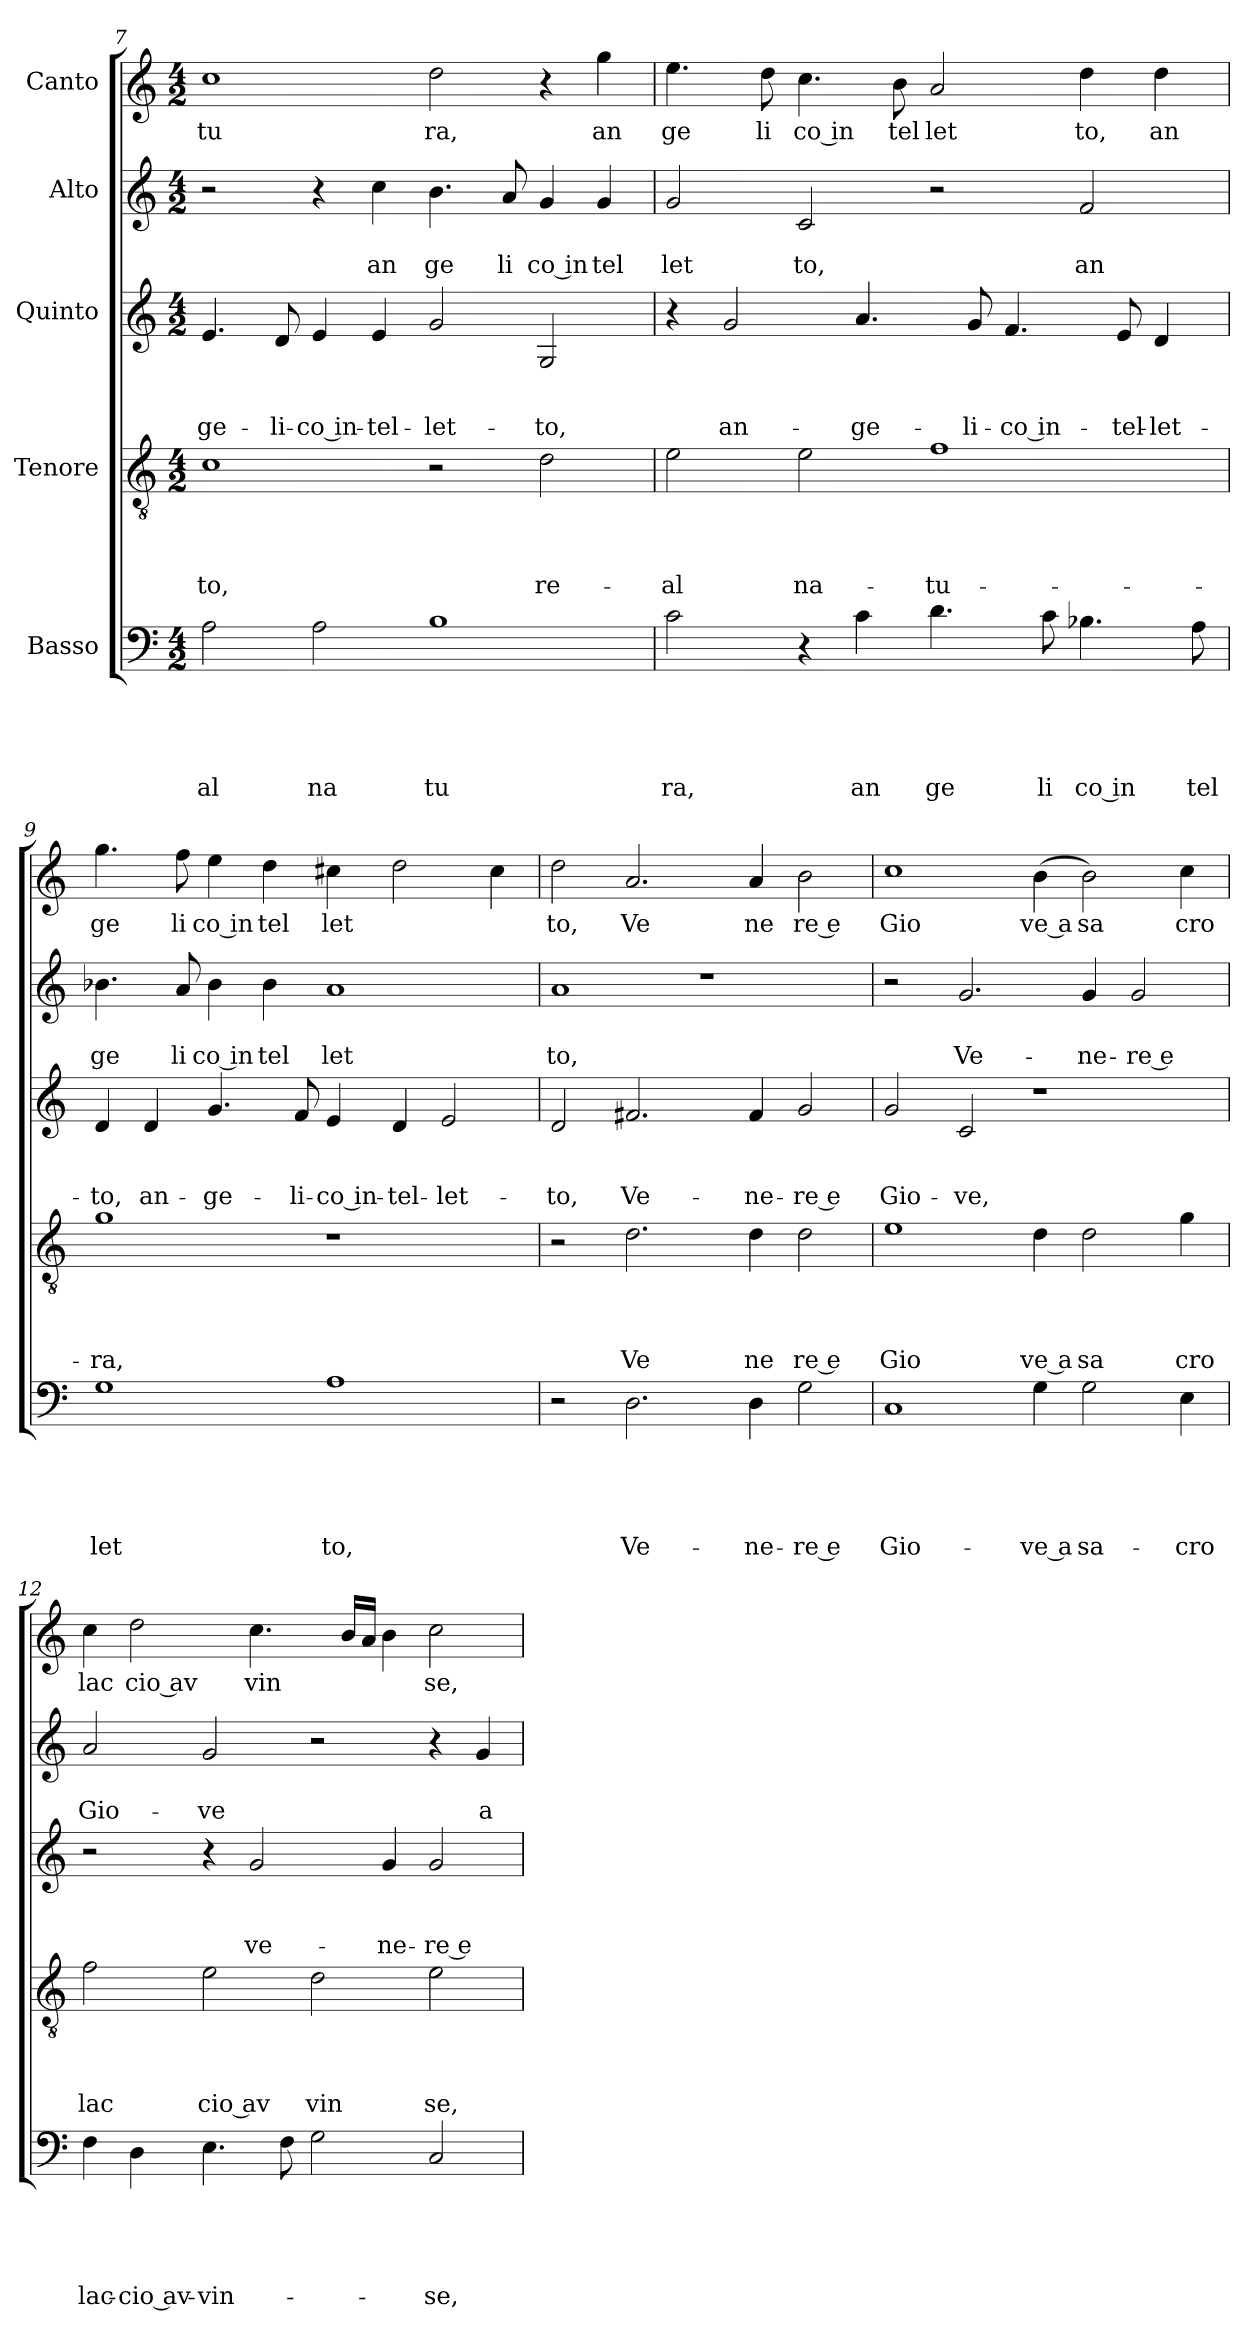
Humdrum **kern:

**kern	**text	**text	**text	**text	**text	**kern	**text	**text	**text	**text	**kern	**text	**text	**text	**kern	**text	**text	**kern	**text
*part5	*part5	*part5	*part5	*part5	*part5	*part4	*part4	*part4	*part4	*part4	*part3	*part3	*part3	*part3	*part2	*part2	*part2	*part1	*part1
*staff5	*staff5	*staff5	*staff5	*staff5	*staff5	*staff4	*staff4	*staff4	*staff4	*staff4	*staff3	*staff3	*staff3	*staff3	*staff2	*staff2	*staff2	*staff1	*staff1
*I"Basso	*	*	*	*	*	*I"Tenore	*	*	*	*	*I"Quinto	*	*	*	*I"Alto	*	*	*I"Canto	*
*clefF4	*	*	*	*	*	*clefGv2	*	*	*	*	*clefG2	*	*	*	*clefG2	*	*	*clefG2	*
*k[]	*	*	*	*	*	*k[]	*	*	*	*	*k[]	*	*	*	*k[]	*	*	*k[]	*
*C:	*	*	*	*	*	*C:	*	*	*	*	*C:	*	*	*	*C:	*	*	*C:	*
*M4/2	*	*	*	*	*	*M4/2	*	*	*	*	*M4/2	*	*	*	*M4/2	*	*	*M4/2	*
=7	=7	=7	=7	=7	=7	=7	=7	=7	=7	=7	=7	=7	=7	=7	=7	=7	=7	=7	=7
!	!	!	!	!	!LO:LY:b	!	!	!	!	!LO:LY:b	!	!	!	!LO:LY:b	!	!	!	!	!LO:LY:b
2A\	.	.	.	.	al	1c	.	.	.	-to,	4.e/	.	.	-ge-	2r	.	.	1cc	tu
!	!	!	!	!	!	!	!	!	!	!	!	!	!	!LO:LY:b	!	!	!	!	!
.	.	.	.	.	.	.	.	.	.	.	8d/	.	.	-li-	.	.	.	.	.
!	!	!	!	!	!LO:LY:b	!	!	!	!	!	!	!	!	!LO:LY:b:rj	!	!	!	!	!
2A\	.	.	.	.	na	.	.	.	.	.	4e/	.	.	-co in-	4r	.	.	.	.
!	!	!	!	!	!	!	!	!	!	!	!	!	!	!LO:LY:b	!	!	!LO:LY:b	!	!
.	.	.	.	.	.	.	.	.	.	.	4e/	.	.	-tel-	4cc\	.	an	.	.
!	!	!	!	!	!LO:LY:b	!	!	!	!	!	!	!	!	!LO:LY:b	!	!	!LO:LY:b	!	!LO:LY:b
1B	.	.	.	.	tu	2r	.	.	.	.	2g/	.	.	-let-	4.b\	.	ge	2dd\	ra,
!	!	!	!	!	!	!	!	!	!	!	!	!	!	!	!	!	!LO:LY:b	!	!
.	.	.	.	.	.	.	.	.	.	.	.	.	.	.	8a/	.	li	.	.
!	!	!	!	!	!	!	!	!	!	!LO:LY:b	!	!	!	!LO:LY:b	!	!	!LO:LY:b:rj	!	!
.	.	.	.	.	.	2d\	.	.	.	re-	2G/	.	.	-to,	4g/	.	co in	4r	.
!	!	!	!	!	!	!	!	!	!	!	!	!	!	!	!	!	!LO:LY:b	!	!LO:LY:b
.	.	.	.	.	.	.	.	.	.	.	.	.	.	.	4g/	.	tel	4gg\	an
=8	=8	=8	=8	=8	=8	=8	=8	=8	=8	=8	=8	=8	=8	=8	=8	=8	=8	=8	=8
!	!	!	!	!	!LO:LY:b	!	!	!	!	!LO:LY:b	!	!	!	!	!	!	!LO:LY:b	!	!LO:LY:b
2c\	.	.	.	.	ra,	2e\	.	.	.	-al	4r	.	.	.	2g/	.	let	4.ee\	ge
!	!	!	!	!	!	!	!	!	!	!	!	!	!	!LO:LY:b	!	!	!	!	!
.	.	.	.	.	.	.	.	.	.	.	2g/	.	.	an-	.	.	.	.	.
!	!	!	!	!	!	!	!	!	!	!	!	!	!	!	!	!	!	!	!LO:LY:b
.	.	.	.	.	.	.	.	.	.	.	.	.	.	.	.	.	.	8dd\	li
!	!	!	!	!	!	!	!	!	!	!LO:LY:b	!	!	!	!	!	!	!LO:LY:b	!	!LO:LY:b:rj
4r	.	.	.	.	.	2e\	.	.	.	na-	.	.	.	.	2c/	.	to,	4.cc\	co in
!	!	!	!	!	!LO:LY:b	!	!	!	!	!	!	!	!	!LO:LY:b	!	!	!	!	!
4c\	.	.	.	.	an	.	.	.	.	.	4.a/	.	.	-ge-	.	.	.	.	.
!	!	!	!	!	!	!	!	!	!	!	!	!	!	!	!	!	!	!	!LO:LY:b
.	.	.	.	.	.	.	.	.	.	.	.	.	.	.	.	.	.	8b\	tel
!	!	!	!	!	!LO:LY:b	!	!	!	!	!LO:LY:b	!	!	!	!	!	!	!	!	!LO:LY:b
4.d\	.	.	.	.	ge	1f	.	.	.	-tu-	.	.	.	.	2r	.	.	2a/	let
!	!	!	!	!	!	!	!	!	!	!	!	!	!	!LO:LY:b	!	!	!	!	!
.	.	.	.	.	.	.	.	.	.	.	8g/	.	.	-li-	.	.	.	.	.
!	!	!	!	!	!	!	!	!	!	!	!	!	!	!LO:LY:b:rj	!	!	!	!	!
.	.	.	.	.	.	.	.	.	.	.	4.f/	.	.	-co in-	.	.	.	.	.
!	!	!	!	!	!LO:LY:b	!	!	!	!	!	!	!	!	!	!	!	!	!	!
8c\	.	.	.	.	li	.	.	.	.	.	.	.	.	.	.	.	.	.	.
!	!	!	!	!	!LO:LY:b:rj	!	!	!	!	!	!	!	!	!	!	!	!LO:LY:b	!	!LO:LY:b
4.B-X\	.	.	.	.	co in	.	.	.	.	.	.	.	.	.	2f/	.	an	4dd\	to,
!	!	!	!	!	!	!	!	!	!	!	!	!	!	!LO:LY:b	!	!	!	!	!
.	.	.	.	.	.	.	.	.	.	.	8e/	.	.	-tel-	.	.	.	.	.
!	!	!	!	!	!	!	!	!	!	!	!	!	!	!LO:LY:b	!	!	!	!	!LO:LY:b
.	.	.	.	.	.	.	.	.	.	.	4d/	.	.	-let-	.	.	.	4dd\	an
!	!	!	!	!	!LO:LY:b	!	!	!	!	!	!	!	!	!	!	!	!	!	!
8A\	.	.	.	.	tel	.	.	.	.	.	.	.	.	.	.	.	.	.	.
=9	=9	=9	=9	=9	=9	=9	=9	=9	=9	=9	=9	=9	=9	=9	=9	=9	=9	=9	=9
!	!	!	!	!	!LO:LY:b	!	!	!	!	!LO:LY:b	!	!	!	!LO:LY:b	!	!	!LO:LY:b	!	!LO:LY:b
1G	.	.	.	.	let	1g	.	.	.	-ra,	4d/	.	.	-to,	4.b-X\	.	ge	4.gg\	ge
!	!	!	!	!	!	!	!	!	!	!	!	!	!	!LO:LY:b	!	!	!	!	!
.	.	.	.	.	.	.	.	.	.	.	4d/	.	.	an-	.	.	.	.	.
!	!	!	!	!	!	!	!	!	!	!	!	!	!	!	!	!	!LO:LY:b	!	!LO:LY:b
.	.	.	.	.	.	.	.	.	.	.	.	.	.	.	8a/	.	li	8ff\	li
!	!	!	!	!	!	!	!	!	!	!	!	!	!	!LO:LY:b	!	!	!LO:LY:b:rj	!	!LO:LY:b:rj
.	.	.	.	.	.	.	.	.	.	.	4.g/	.	.	-ge-	4b-\	.	co in	4ee\	co in
!	!	!	!	!	!	!	!	!	!	!	!	!	!	!	!	!	!LO:LY:b	!	!LO:LY:b
.	.	.	.	.	.	.	.	.	.	.	.	.	.	.	4b-\	.	tel	4dd\	tel
!	!	!	!	!	!	!	!	!	!	!	!	!	!	!LO:LY:b	!	!	!	!	!
.	.	.	.	.	.	.	.	.	.	.	8f/	.	.	-li-	.	.	.	.	.
!	!	!	!	!	!LO:LY:b	!	!	!	!	!	!	!	!	!LO:LY:b:rj	!	!	!LO:LY:b	!	!LO:LY:b
1A	.	.	.	.	to,	1r	.	.	.	.	4e/	.	.	-co in-	1a	.	let	4cc#X\	let
!	!	!	!	!	!	!	!	!	!	!	!	!	!	!LO:LY:b	!	!	!	!	!
.	.	.	.	.	.	.	.	.	.	.	4d/	.	.	-tel-	.	.	.	2dd\	.
!	!	!	!	!	!	!	!	!	!	!	!	!	!	!LO:LY:b	!	!	!	!	!
.	.	.	.	.	.	.	.	.	.	.	2e/	.	.	-let-	.	.	.	.	.
.	.	.	.	.	.	.	.	.	.	.	.	.	.	.	.	.	.	4cc#\	.
!!LO:LB:g=z
=10	=10	=10	=10	=10	=10	=10	=10	=10	=10	=10	=10	=10	=10	=10	=10	=10	=10	=10	=10
!	!	!	!	!	!	!	!	!	!	!	!	!	!	!LO:LY:b	!	!	!LO:LY:b	!	!LO:LY:b
2r	.	.	.	.	.	2r	.	.	.	.	2d/	.	.	-to,	1a	.	to,	2dd\	to,
!	!	!	!	!	!LO:LY:b	!	!	!	!	!LO:LY:b	!	!	!	!LO:LY:b	!	!	!	!	!LO:LY:b
2.D\	.	.	.	.	Ve-	2.d\	.	.	.	Ve	2.f#X/	.	.	Ve-	.	.	.	2.a/	Ve
.	.	.	.	.	.	.	.	.	.	.	.	.	.	.	1r	.	.	.	.
!	!	!	!	!	!LO:LY:b	!	!	!	!	!LO:LY:b	!	!	!	!LO:LY:b	!	!	!	!	!LO:LY:b
4D\	.	.	.	.	-ne-	4d\	.	.	.	ne	4f#/	.	.	-ne-	.	.	.	4a/	ne
!	!	!	!	!	!LO:LY:b:rj	!	!	!	!	!LO:LY:b:rj	!	!	!	!LO:LY:b:rj	!	!	!	!	!LO:LY:b:rj
2G\	.	.	.	.	-re e	2d\	.	.	.	re e	2g/	.	.	-re e	.	.	.	2b\	re e
=11	=11	=11	=11	=11	=11	=11	=11	=11	=11	=11	=11	=11	=11	=11	=11	=11	=11	=11	=11
!	!	!	!	!	!LO:LY:b	!	!	!	!	!LO:LY:b	!	!	!	!LO:LY:b	!	!	!	!	!LO:LY:b
1C	.	.	.	.	Gio-	1e	.	.	.	Gio	2g/	.	.	Gio-	2r	.	.	1cc	Gio
!	!	!	!	!	!	!	!	!	!	!	!	!	!	!LO:LY:b	!	!	!LO:LY:b	!	!
.	.	.	.	.	.	.	.	.	.	.	2c/	.	.	-ve,	2.g/	.	Ve-	.	.
!	!	!	!	!	!LO:LY:b:rj	!	!	!	!	!LO:LY:b:rj	!	!	!	!	!	!	!	!	!LO:LY:b:rj
4G\	.	.	.	.	-ve a	4d\	.	.	.	ve a	1r	.	.	.	.	.	.	(<4b\	ve a
!	!	!	!	!	!LO:LY:b	!	!	!	!	!LO:LY:b	!	!	!	!	!	!	!LO:LY:b	!	!LO:LY:b
2G\	.	.	.	.	sa-	2d\	.	.	.	sa	.	.	.	.	4g/	.	-ne-	2b\)	sa
!	!	!	!	!	!	!	!	!	!	!	!	!	!	!	!	!	!LO:LY:b:rj	!	!
.	.	.	.	.	.	.	.	.	.	.	.	.	.	.	2g/	.	-re e	.	.
!	!	!	!	!	!LO:LY:b	!	!	!	!	!LO:LY:b	!	!	!	!	!	!	!	!	!LO:LY:b
4E\	.	.	.	.	-cro	4g\	.	.	.	cro	.	.	.	.	.	.	.	4cc\	cro
=12	=12	=12	=12	=12	=12	=12	=12	=12	=12	=12	=12	=12	=12	=12	=12	=12	=12	=12	=12
!	!	!	!	!	!LO:LY:b	!	!	!	!	!LO:LY:b	!	!	!	!	!	!	!LO:LY:b	!	!LO:LY:b
4F\	.	.	.	.	lac-	2f\	.	.	.	lac	2r	.	.	.	2a/	.	Gio-	4cc\	lac
!	!	!	!	!	!LO:LY:b:rj	!	!	!	!	!	!	!	!	!	!	!	!	!	!LO:LY:b:rj
4D\	.	.	.	.	-cio av-	.	.	.	.	.	.	.	.	.	.	.	.	2dd\	cio av
!	!	!	!	!	!LO:LY:b	!	!	!	!	!LO:LY:b:rj	!	!	!	!	!	!	!LO:LY:b	!	!
4.E\	.	.	.	.	-vin-	2e\	.	.	.	cio av	4r	.	.	.	2g/	.	-ve	.	.
!	!	!	!	!	!	!	!	!	!	!	!	!	!	!LO:LY:b	!	!	!	!	!LO:LY:b
.	.	.	.	.	.	.	.	.	.	.	2g/	.	.	ve-	.	.	.	4.cc\	vin
8F\	.	.	.	.	.	.	.	.	.	.	.	.	.	.	.	.	.	.	.
!	!	!	!	!	!	!	!	!	!	!LO:LY:b	!	!	!	!	!	!	!	!	!
2G\	.	.	.	.	.	2d\	.	.	.	vin	.	.	.	.	2r	.	.	.	.
.	.	.	.	.	.	.	.	.	.	.	.	.	.	.	.	.	.	16b/LL	.
.	.	.	.	.	.	.	.	.	.	.	.	.	.	.	.	.	.	16a/JJ	.
!	!	!	!	!	!	!	!	!	!	!	!	!	!	!LO:LY:b	!	!	!	!	!
.	.	.	.	.	.	.	.	.	.	.	4g/	.	.	-ne-	.	.	.	4b\	.
!	!	!	!	!	!LO:LY:b	!	!	!	!	!LO:LY:b	!	!	!	!LO:LY:b:rj	!	!	!	!	!LO:LY:b
2C/	.	.	.	.	-se,	2e\	.	.	.	se,	2g/	.	.	-re e	4r	.	.	2cc\	se,
!	!	!	!	!	!	!	!	!	!	!	!	!	!	!	!	!	!LO:LY:b	!	!
.	.	.	.	.	.	.	.	.	.	.	.	.	.	.	4g/	.	a	.	.
=	=	=	=	=	=	=	=	=	=	=	=	=	=	=	=	=	=	=	=
*-	*-	*-	*-	*-	*-	*-	*-	*-	*-	*-	*-	*-	*-	*-	*-	*-	*-	*-	*-
